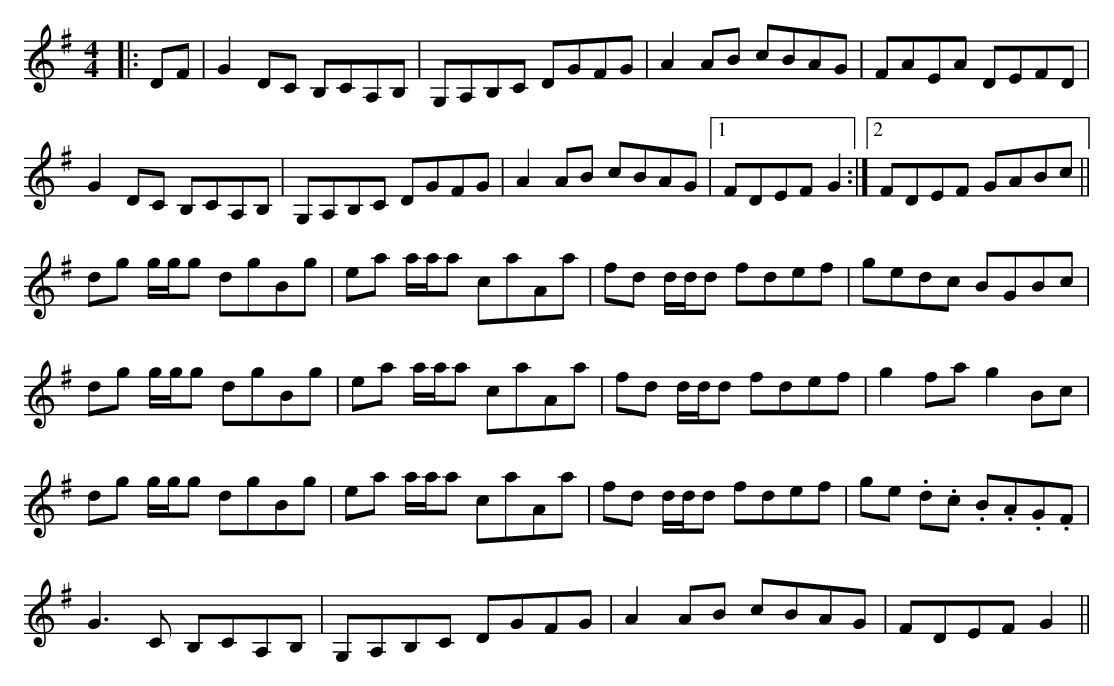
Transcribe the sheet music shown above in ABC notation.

X:1
M:4/4
K:G
|:DF|G2 DC B,CA,B,|G,A,B,C DGFG|A2 AB cBAG|FAEA DEFD|
G2 DC B,CA,B,|G,A,B,C DGFG|A2 AB cBAG|1 FDEF G2:|2 FDEF GABc||
dg g/g/g dgBg|ea a/a/a caAa|fd d/d/d fdef|gedc BGBc|
dg g/g/g dgBg|ea a/a/a caAa|fd d/d/d fdef|g2 fa g2 Bc|
dg g/g/g dgBg|ea a/a/a caAa|fd d/d/d fdef|ge .d.c .B.A.G.F|
G3 C B,CA,B,|G,A,B,C DGFG|A2 AB cBAG|FDEF G2||
